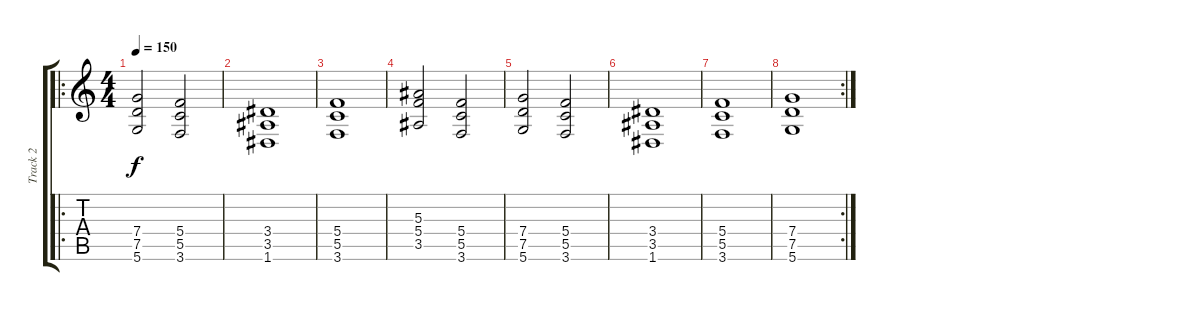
\track ("Track 2" "Track 2") {instrument distortionguitar}
\staff {score tabs}
\tuning (D4 A3 F3 C3 G2 D2) {hide}
\ro
\ts (4 4)
\tempo 150
\clef g2
\ks c
(7.4 7.5 5.6).2{dy f} (5.4 5.5 3.6).2 |
(3.4 3.5 1.6).1 |
(5.4 5.5 3.6).1 |
(5.3 5.4 3.5).2 (5.4 5.5 3.6).2 |
(7.4 7.5 5.6).2 (5.4 5.5 3.6).2 |
(3.4 3.5 1.6).1 |
(5.4 5.5 3.6).1 |
\rc 2
(7.4 7.5 5.6).1
